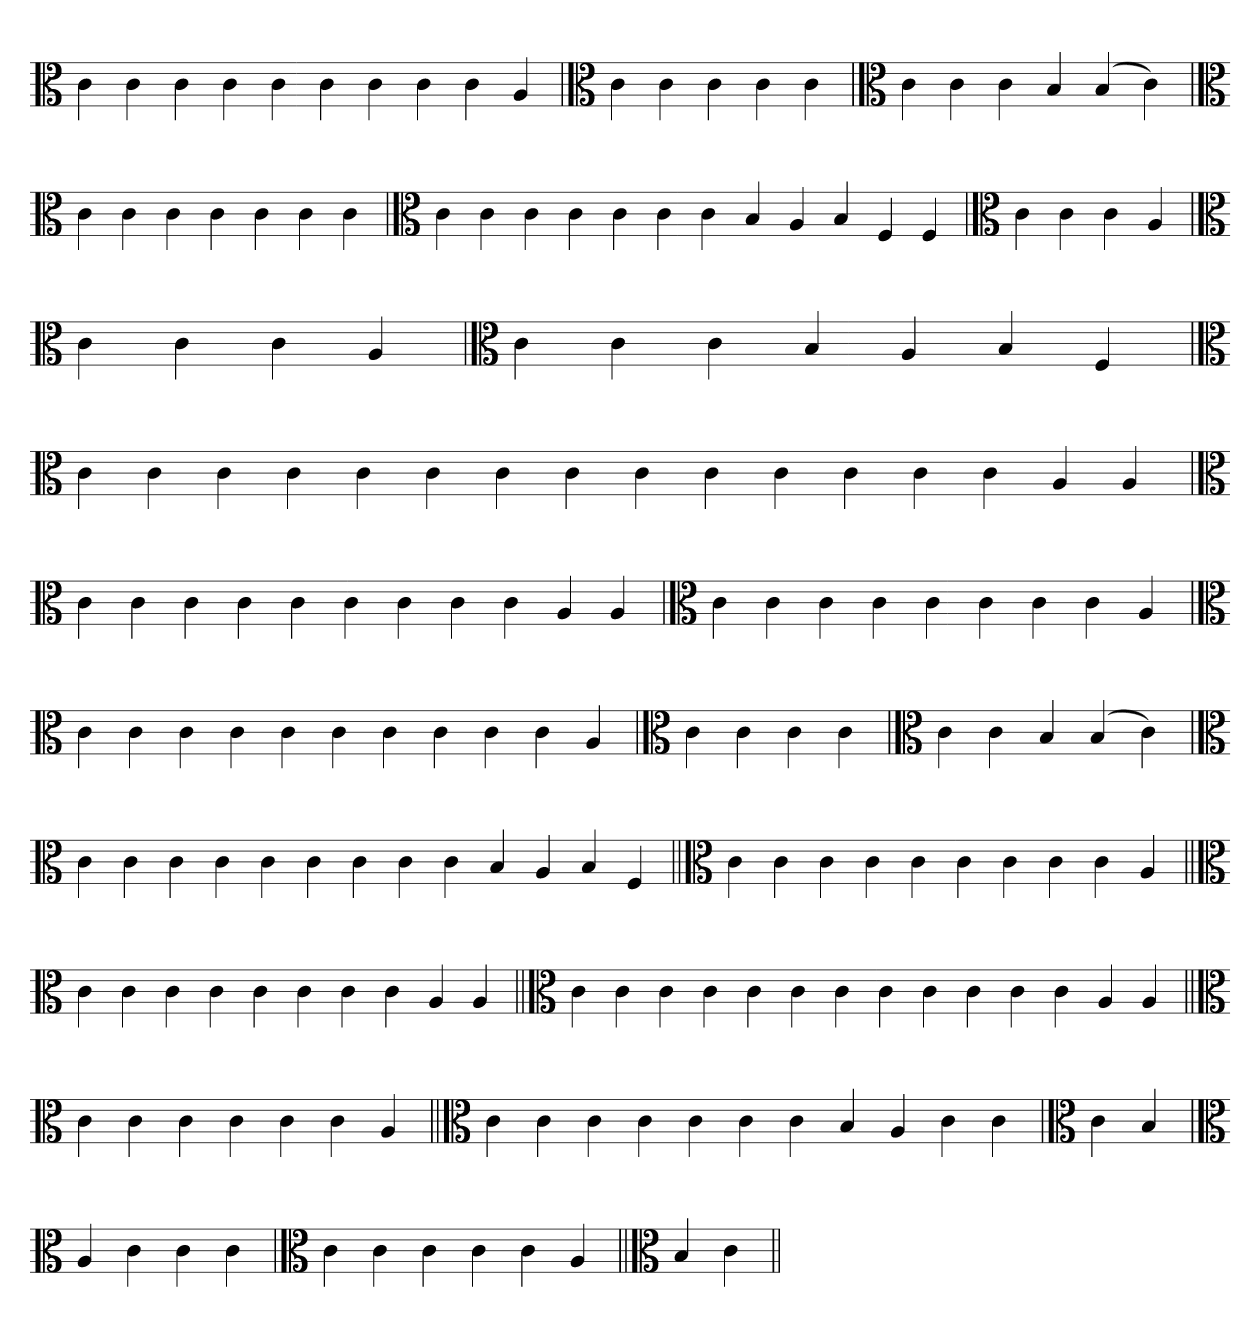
**kern
*part1
*staff1
*clefC3
=
4c
4c
4c
4c
4c
4c
4c
4c
4c
4A
='
*clefC3
4c
4c
4c
4c
4c
=`
*clefC3
4c
4c
4c
4B
(4B
4c)
='
*clefC3
4c
4c
4c
4c
4c
4c
4c
=`
*clefC3
4c
4c
4c
4c
4c
4c
4c
4B
4A
4B
4F
4F
=
*clefC3
4c
4c
4c
4A
=`
*clefC3
4c
4c
4c
4A
=`
*clefC3
4c
4c
4c
4B
4A
4B
4F
=
*clefC3
4c
4c
4c
4c
4c
4c
4c
4c
4c
4c
4c
4c
4c
4c
4A
4A
='
*clefC3
4c
4c
4c
4c
4c
4c
4c
4c
4c
4A
4A
='
*clefC3
4c
4c
4c
4c
4c
4c
4c
4c
4A
='
*clefC3
4c
4c
4c
4c
4c
4c
4c
4c
4c
4c
4A
='
*clefC3
4c
4c
4c
4c
=`
*clefC3
4c
4c
4B
(4B
4c)
='
*clefC3
4c
4c
4c
4c
4c
4c
4c
4c
4c
4B
4A
4B
4F
=||
*clefC3
4c
4c
4c
4c
4c
4c
4c
4c
4c
4A
=||
*clefC3
4c
4c
4c
4c
4c
4c
4c
4c
4A
4A
=||
*clefC3
4c
4c
4c
4c
4c
4c
4c
4c
4c
4c
4c
4c
4A
4A
=||
*clefC3
4c
4c
4c
4c
4c
4c
4A
=||
*clefC3
4c
4c
4c
4c
4c
4c
4c
4B
4A
4c
4c
='
*clefC3
4c
4B
=`
*clefC3
4A
4c
4c
4c
=`
*clefC3
4c
4c
4c
4c
4c
4A
=||
*clefC3
4B
4c
=||
*-
